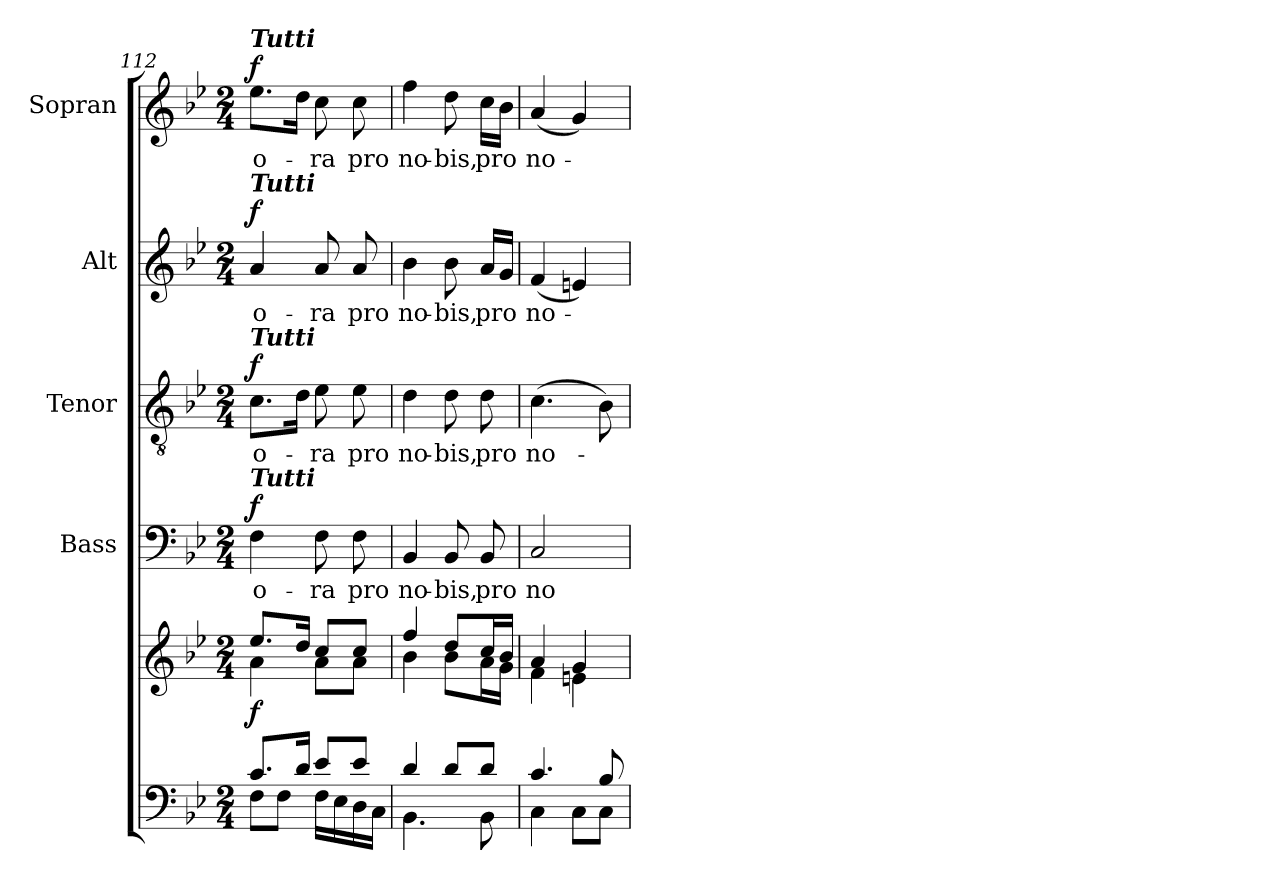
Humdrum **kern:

**kern	**kern	**dynam	**kern	**text	**dynam	**kern	**text	**dynam	**kern	**text	**dynam	**kern	**text	**dynam
*part5	*part5	*part5	*part4	*part4	*part4	*part3	*part3	*part3	*part2	*part2	*part2	*part1	*part1	*part1
*staff6	*staff5	*staff5/6	*staff4	*staff4	*staff4	*staff3	*staff3	*staff3	*staff2	*staff2	*staff2	*staff1	*staff1	*staff1
*	*	*	*I"Bass	*	*	*I"Tenor	*	*	*I"Alt	*	*	*I"Sopran	*	*
*	*	*	*I'B.	*	*	*I'T.	*	*	*I'A.	*	*	*I'S.	*	*
*clefF4	*clefG2	*	*clefF4	*	*	*clefGv2	*	*	*clefG2	*	*	*clefG2	*	*
*k[b-e-]	*k[b-e-]	*	*k[b-e-]	*	*	*k[b-e-]	*	*	*k[b-e-]	*	*	*k[b-e-]	*	*
*B-:	*B-:	*	*B-:	*	*	*B-:	*	*	*B-:	*	*	*B-:	*	*
*M2/4	*M2/4	*	*M2/4	*	*	*M2/4	*	*	*M2/4	*	*	*M2/4	*	*
=112	=112	=112	=112	=112	=112	=112	=112	=112	=112	=112	=112	=112	=112	=112
*^	*^	*	*	*	*	*	*	*	*	*	*	*	*	*
!	!	!	!	!	!	!	!	!	!	!	!	!	!	!LO:TX:a:Bi:t=Tutti	!	!
!	!	!	!	!	!	!	!	!	!	!	!LO:TX:a:Bi:t=Tutti	!	!	!	!	!
!	!	!	!	!	!	!	!	!LO:TX:a:Bi:t=Tutti	!	!	!	!	!	!	!	!
!	!	!	!	!	!LO:TX:a:Bi:t=Tutti	!	!	!	!	!	!	!	!	!	!	!
!	!	!	!	!LO:DY:b	!	!LO:LY:b	!LO:DY:a	!	!LO:LY:b	!LO:DY:a	!	!LO:LY:b	!LO:DY:a	!	!LO:LY:b	!LO:DY:a
8.c/L	8F\L	8.ee-/L	4a\	f	4F\	o-	f	8.c\L	o-	f	4a/	o-	f	8.ee-\L	o-	f
.	8F\J	.	.	.	.	.	.	.	.	.	.	.	.	.	.	.
16d/Jk	.	16dd/Jk	.	.	.	.	.	16d\Jk	.	.	.	.	.	16dd\Jk	.	.
!	!	!	!	!	!	!LO:LY:b	!	!	!LO:LY:b	!	!	!LO:LY:b	!	!	!LO:LY:b	!
8e-/L	16F\LL	8cc/L	8a\L	.	8F\	-ra	.	8e-\	-ra	.	8a/	-ra	.	8cc\	-ra	.
.	16E-\	.	.	.	.	.	.	.	.	.	.	.	.	.	.	.
!	!	!	!	!	!	!LO:LY:b	!	!	!LO:LY:b	!	!	!LO:LY:b	!	!	!LO:LY:b	!
8e-/J	16D\	8cc/J	8a\J	.	8F\	pro	.	8e-\	pro	.	8a/	pro	.	8cc\	pro	.
.	16C\JJ	.	.	.	.	.	.	.	.	.	.	.	.	.	.	.
=113	=113	=113	=113	=113	=113	=113	=113	=113	=113	=113	=113	=113	=113	=113	=113	=113
!	!	!	!	!	!	!LO:LY:b	!	!	!LO:LY:b	!	!	!LO:LY:b	!	!	!LO:LY:b	!
4d/	4.BB-\	4ff/	4b-\	.	4BB-/	no-	.	4d\	no-	.	4b-\	no-	.	4ff\	no-	.
!	!	!	!	!	!	!LO:LY:b	!	!	!LO:LY:b	!	!	!LO:LY:b	!	!	!LO:LY:b	!
8d/L	.	8dd/L	8b-\L	.	8BB-/	-bis,	.	8d\	-bis,	.	8b-\	-bis,	.	8dd\	-bis,	.
!	!	!	!	!	!	!LO:LY:b	!	!	!LO:LY:b	!	!	!LO:LY:b	!	!	!LO:LY:b	!
8d/J	8BB-\	16cc/L	16a\L	.	8BB-/	pro	.	8d\	pro	.	16a/LL	pro	.	16cc\LL	pro	.
.	.	16b-/JJ	16g\JJ	.	.	.	.	.	.	.	16g/JJ	.	.	16b-\JJ	.	.
=114	=114	=114	=114	=114	=114	=114	=114	=114	=114	=114	=114	=114	=114	=114	=114	=114
!	!	!	!	!	!	!LO:LY:b	!	!	!LO:LY:b	!	!	!LO:LY:b	!	!	!LO:LY:b	!
4.c/	4C\	4a/	4f\	.	2C/	no-	.	(>4.c\	no-	.	(<4f/	no-	.	(<4a/	no-	.
.	8C\L	4g/	4en\	.	.	.	.	.	.	.	4en/)	.	.	4g/)	.	.
8B-/	8C\J	.	.	.	.	.	.	8B-\)	.	.	.	.	.	.	.	.
*v	*v	*	*	*	*	*	*	*	*	*	*	*	*	*	*	*
*	*v	*v	*	*	*	*	*	*	*	*	*	*	*	*	*
=	=	=	=	=	=	=	=	=	=	=	=	=	=	=
*-	*-	*-	*-	*-	*-	*-	*-	*-	*-	*-	*-	*-	*-	*-
